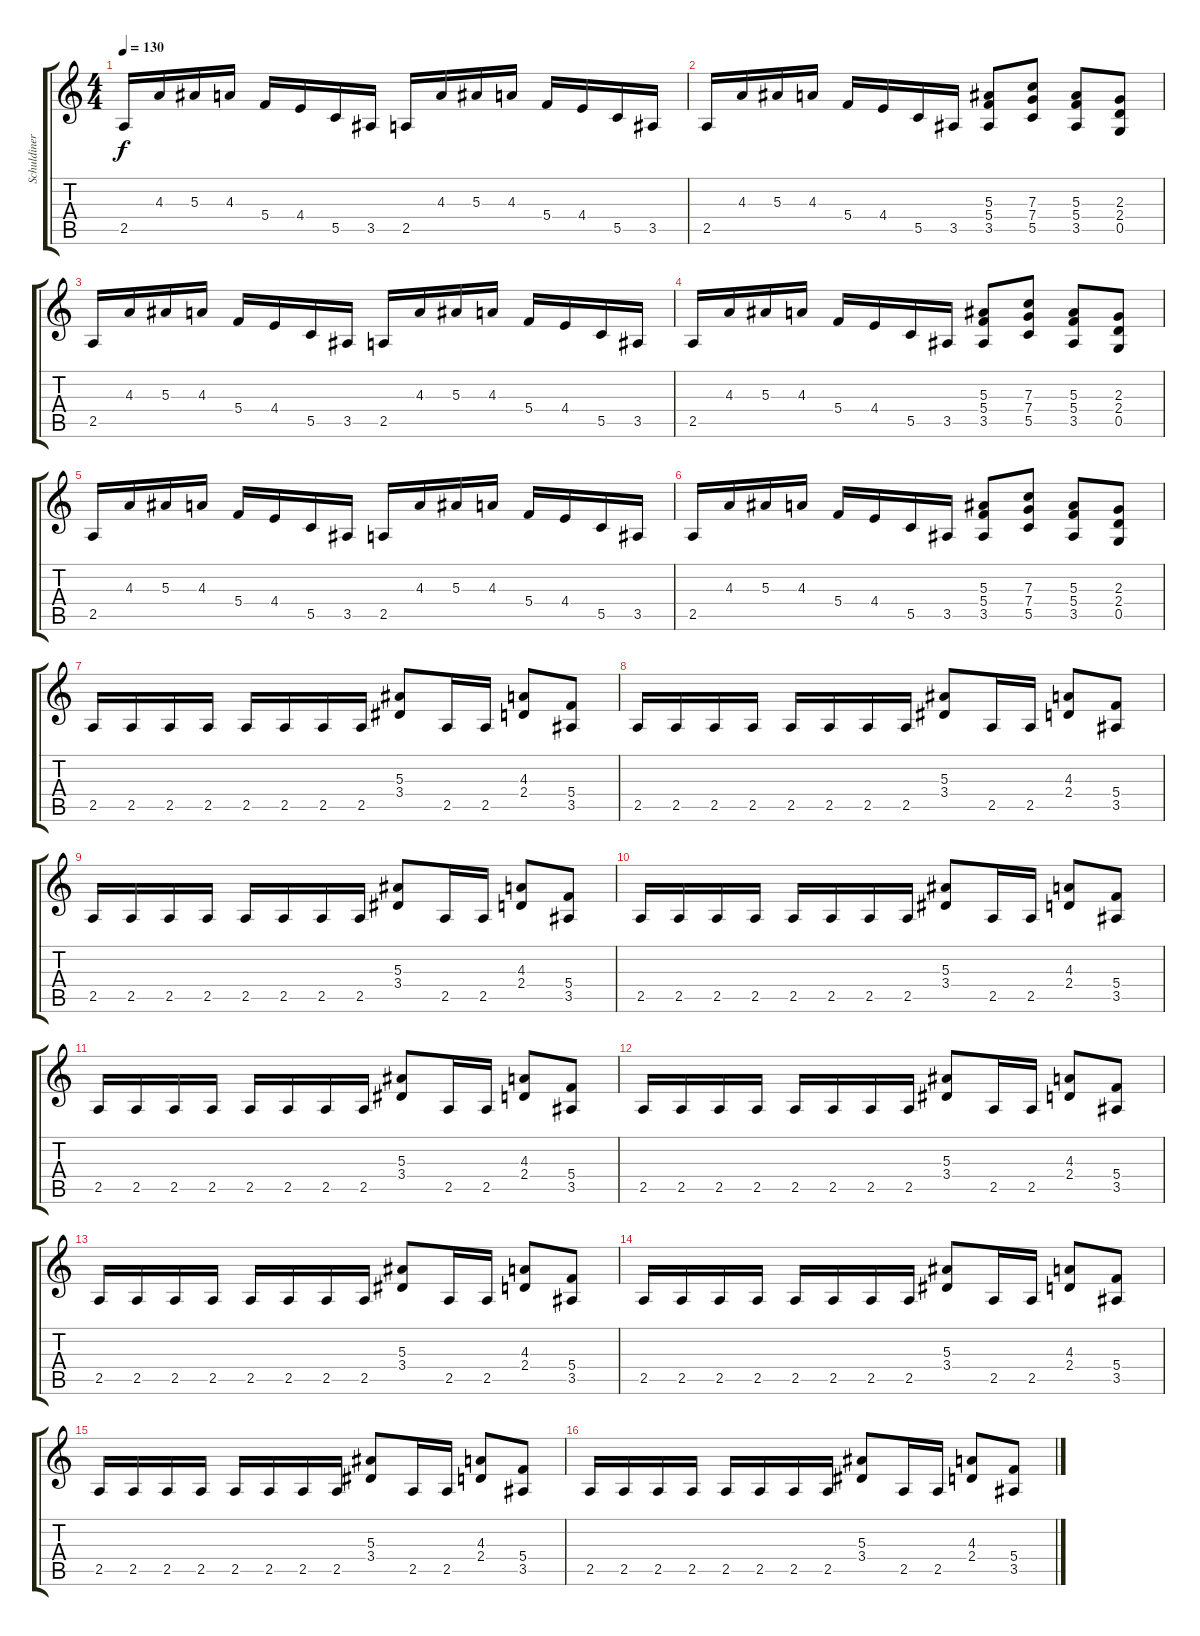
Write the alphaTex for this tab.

\track ("Schuldiner" "Schuldiner") {instrument distortionguitar}
\staff {score tabs}
\tuning (D4 A3 F3 C3 G2 D2) {hide}
\ts (4 4)
\tempo 130
\clef g2
\ks c
2.5.16{dy f instrument distortionguitar} 4.3.16 5.3.16 4.3.16 5.4.16 4.4.16 5.5.16 3.5.16 2.5.16 4.3.16 5.3.16 4.3.16 5.4.16 4.4.16 5.5.16 3.5.16 |
2.5.16 4.3.16 5.3.16 4.3.16 5.4.16 4.4.16 5.5.16 3.5.16 (5.3 5.4 3.5).8 (7.3 7.4 5.5).8 (5.3 5.4 3.5).8 (2.3 2.4 0.5).8 |
2.5.16 4.3.16 5.3.16 4.3.16 5.4.16 4.4.16 5.5.16 3.5.16 2.5.16 4.3.16 5.3.16 4.3.16 5.4.16 4.4.16 5.5.16 3.5.16 |
2.5.16 4.3.16 5.3.16 4.3.16 5.4.16 4.4.16 5.5.16 3.5.16 (5.3 5.4 3.5).8 (7.3 7.4 5.5).8 (5.3 5.4 3.5).8 (2.3 2.4 0.5).8 |
2.5.16 4.3.16 5.3.16 4.3.16 5.4.16 4.4.16 5.5.16 3.5.16 2.5.16 4.3.16 5.3.16 4.3.16 5.4.16 4.4.16 5.5.16 3.5.16 |
2.5.16 4.3.16 5.3.16 4.3.16 5.4.16 4.4.16 5.5.16 3.5.16 (5.3 5.4 3.5).8 (7.3 7.4 5.5).8 (5.3 5.4 3.5).8 (2.3 2.4 0.5).8 |
2.5.16 2.5.16 2.5.16 2.5.16 2.5.16 2.5.16 2.5.16 2.5.16 (5.3 3.4).8 2.5.16 2.5.16 (4.3 2.4).8 (5.4 3.5).8 |
2.5.16 2.5.16 2.5.16 2.5.16 2.5.16 2.5.16 2.5.16 2.5.16 (5.3 3.4).8 2.5.16 2.5.16 (4.3 2.4).8 (5.4 3.5).8 |
2.5.16 2.5.16 2.5.16 2.5.16 2.5.16 2.5.16 2.5.16 2.5.16 (5.3 3.4).8 2.5.16 2.5.16 (4.3 2.4).8 (5.4 3.5).8 |
2.5.16 2.5.16 2.5.16 2.5.16 2.5.16 2.5.16 2.5.16 2.5.16 (5.3 3.4).8 2.5.16 2.5.16 (4.3 2.4).8 (5.4 3.5).8 |
2.5.16 2.5.16 2.5.16 2.5.16 2.5.16 2.5.16 2.5.16 2.5.16 (5.3 3.4).8 2.5.16 2.5.16 (4.3 2.4).8 (5.4 3.5).8 |
2.5.16 2.5.16 2.5.16 2.5.16 2.5.16 2.5.16 2.5.16 2.5.16 (5.3 3.4).8 2.5.16 2.5.16 (4.3 2.4).8 (5.4 3.5).8 |
2.5.16 2.5.16 2.5.16 2.5.16 2.5.16 2.5.16 2.5.16 2.5.16 (5.3 3.4).8 2.5.16 2.5.16 (4.3 2.4).8 (5.4 3.5).8 |
2.5.16 2.5.16 2.5.16 2.5.16 2.5.16 2.5.16 2.5.16 2.5.16 (5.3 3.4).8 2.5.16 2.5.16 (4.3 2.4).8 (5.4 3.5).8 |
2.5.16 2.5.16 2.5.16 2.5.16 2.5.16 2.5.16 2.5.16 2.5.16 (5.3 3.4).8 2.5.16 2.5.16 (4.3 2.4).8 (5.4 3.5).8 |
2.5.16 2.5.16 2.5.16 2.5.16 2.5.16 2.5.16 2.5.16 2.5.16 (5.3 3.4).8 2.5.16 2.5.16 (4.3 2.4).8 (5.4 3.5).8
